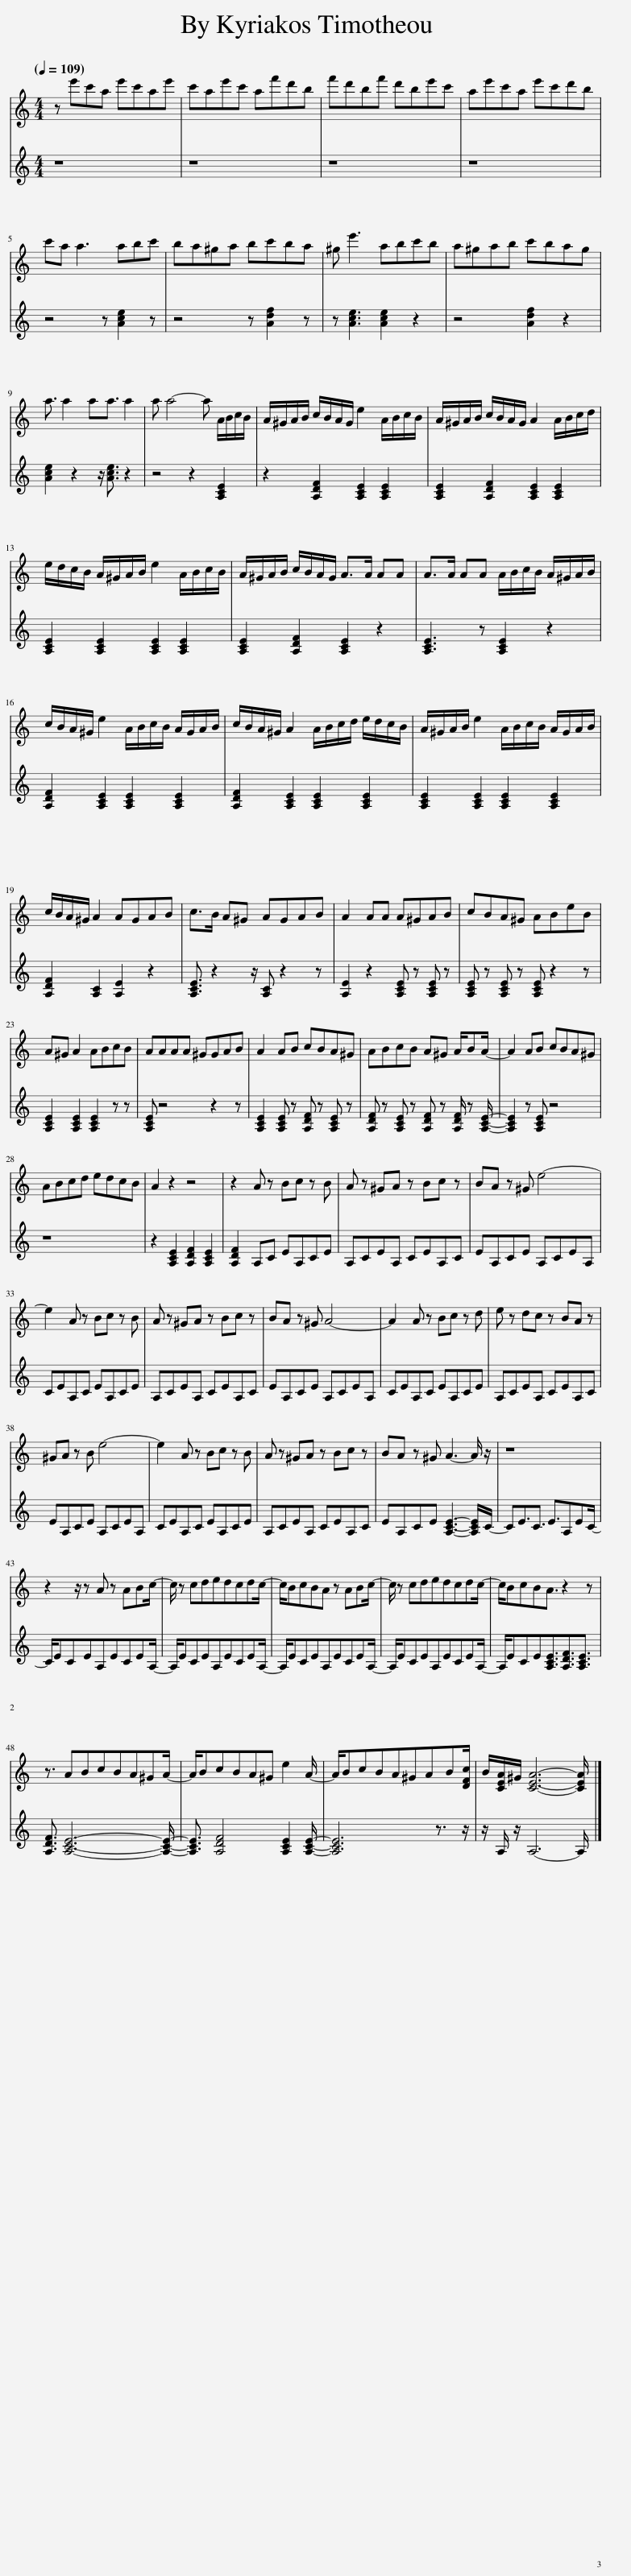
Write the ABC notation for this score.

X:1
%%score { 1 | 2 }
L:1/8
Q:1/4=109
M:4/4
I:linebreak $
K:C
V:1 treble
V:2 treble
V:1
 z e'c'a e'c'ae' | c'ae'c' af'd'b | f'd'bf' d'be'c' | ae'c'a e'c'd'b |$ c'a a3 abc' | %5
 ba^ga bc'ba | ^g e'3 abc'b | a^gab c'bag |$ a3/2 a2 aa3/2 a2 | a a4- a A/B/c/B/ | %10
 A/^G/A/B/ c/B/A/G/ e2 A/B/c/B/ | A/^G/A/B/ c/B/A/G/ A2 A/B/c/d/ |$ e/d/c/B/ A/^G/A/B/ e2 A/B/c/B/ | A/^G/A/B/ c/B/A/G/ A>A AA | A>A AA A/B/c/B/ A/^G/A/B/ |$ %15
 c/B/A/^G/ e2 A/B/c/B/ A/G/A/B/ | c/B/A/^G/ A2 A/B/c/d/ e/d/c/B/ | A/^G/A/B/ e2 A/B/c/B/ A/G/A/B/ |$ c/B/A/^G/ A2 AGAB | c>B A^G AGAB | %20
 A2 AA A^GAB | cBA^G ABeB |$ A^G A2 ABcB | AAAA ^GGAB | A2 AB cBA^G | %25
 ABcB A^G A/BA/- | A2 AB cBA^G |$ ABcd edcB | A2 z2 z4 | z2 A z Bc z B | %30
 A z ^GA z Bc z | BA z ^G e4- |$ e2 A z Bc z B | A z ^GA z Bc z | BA z ^G A4- | %35
 A2 A z Bc z d | e z dc z BA z |$ ^GA z B e4- | e2 A z Bc z B | A z ^GA z Bc z | %40
 BA z ^G A3- A/ z/ | z8 |$ z2 z/ z A z ABc/- | c/ z cdedcdc/- | c/BcBA z ABc/- | %45
 c/ z cdedcdc/- | c/BcBA3/2 z2 z |$ z3/2 ABcBA^GA/- | A/BcBA^G e2 A/- | A/BcBA^GAB[DFc]/ | %50
 B/[CEA]/^G/ [CEA]6- [CEA]/ |] %51
V:2
 z8 | z8 | z8 | z8 |$ z4 z [Ace]2 z | %5
 z4 z [Adf]2 z | z [Ace]3 [Ace]2 z2 | z4 [Adf]2 z2 |$ [Ace]2 z2 z/ [Ace]3/2 z2 | z4 z2 [A,CE]2 | %10
 z2 [A,DF]2 [A,CE]2 [A,CE]2 | [A,CE]2 [A,DF]2 [A,CE]2 [A,CE]2 |$ [A,CE]2 [A,CE]2 [A,CE]2 [A,CE]2 | [A,CE]2 [A,DF]2 [A,CE]2 z2 | [A,CE]3 z [A,CE]2 z2 |$ %15
 [A,DF]2 [A,CE]2 [A,CE]2 [A,CE]2 | [A,DF]2 [A,CE]2 [A,CE]2 [A,CE]2 | [A,CE]2 [A,CE]2 [A,CE]2 [A,CE]2 |$ [A,DF]2 [A,C]2 [A,E]2 z2 | [A,CE]3/2 z2 z/ [A,C] z2 z | %20
 [A,E]2 z2 [A,CE] z [A,CE] z | [A,CE] z [A,CE] z [A,CE] z2 z |$ [A,CE]2 [A,CE]2 [A,CE]2 z z | [A,CE] z4 z2 z | [A,CE]2 [A,CE] z [A,DF] z [A,CE] z | %25
 [A,DF] z [A,CE] z [A,DF] z [A,DF]/ z [A,CE]/- | [A,CE]2 z [A,CE] z4 |$ z8 | z2 [A,CE]2 [A,DF]2 [A,CE]2 | [A,DF]2 A,C EA,CE | %30
 A,CEA, CEA,C | EA,CE A,CEA, |$ CEA,C EA,CE | A,CEA, CEA,C | EA,CE A,CEA, | %35
 CEA,C EA,CE | A,CEA, CEA,C |$ EA,CE A,CEA, | CEA,C EA,CE | A,CEA, CEA,C | %40
 EA,CE [A,CE]3- [A,CE]/C/- | CE3/2C3/2 E3/2A,EC/- |$ C/ECEA,ECEA,/- | A,/ECEA,ECEA,/- | A,/ECEA,ECEA,/- | %45
 A,/ECEA,ECEA,/- | A,/ECE[A,CE]3/2[A,DF]3/2[A,CE]3/2 |$ [A,DF]3/2 [A,CE]6- [A,CE]/- | [A,CE]3/2 [A,DF]4 [A,CE]2 [A,CE]/- | [A,CE]6 z3/2 z/ | %50
 z/ A,/ z/ A,6- A,/ |] %51
